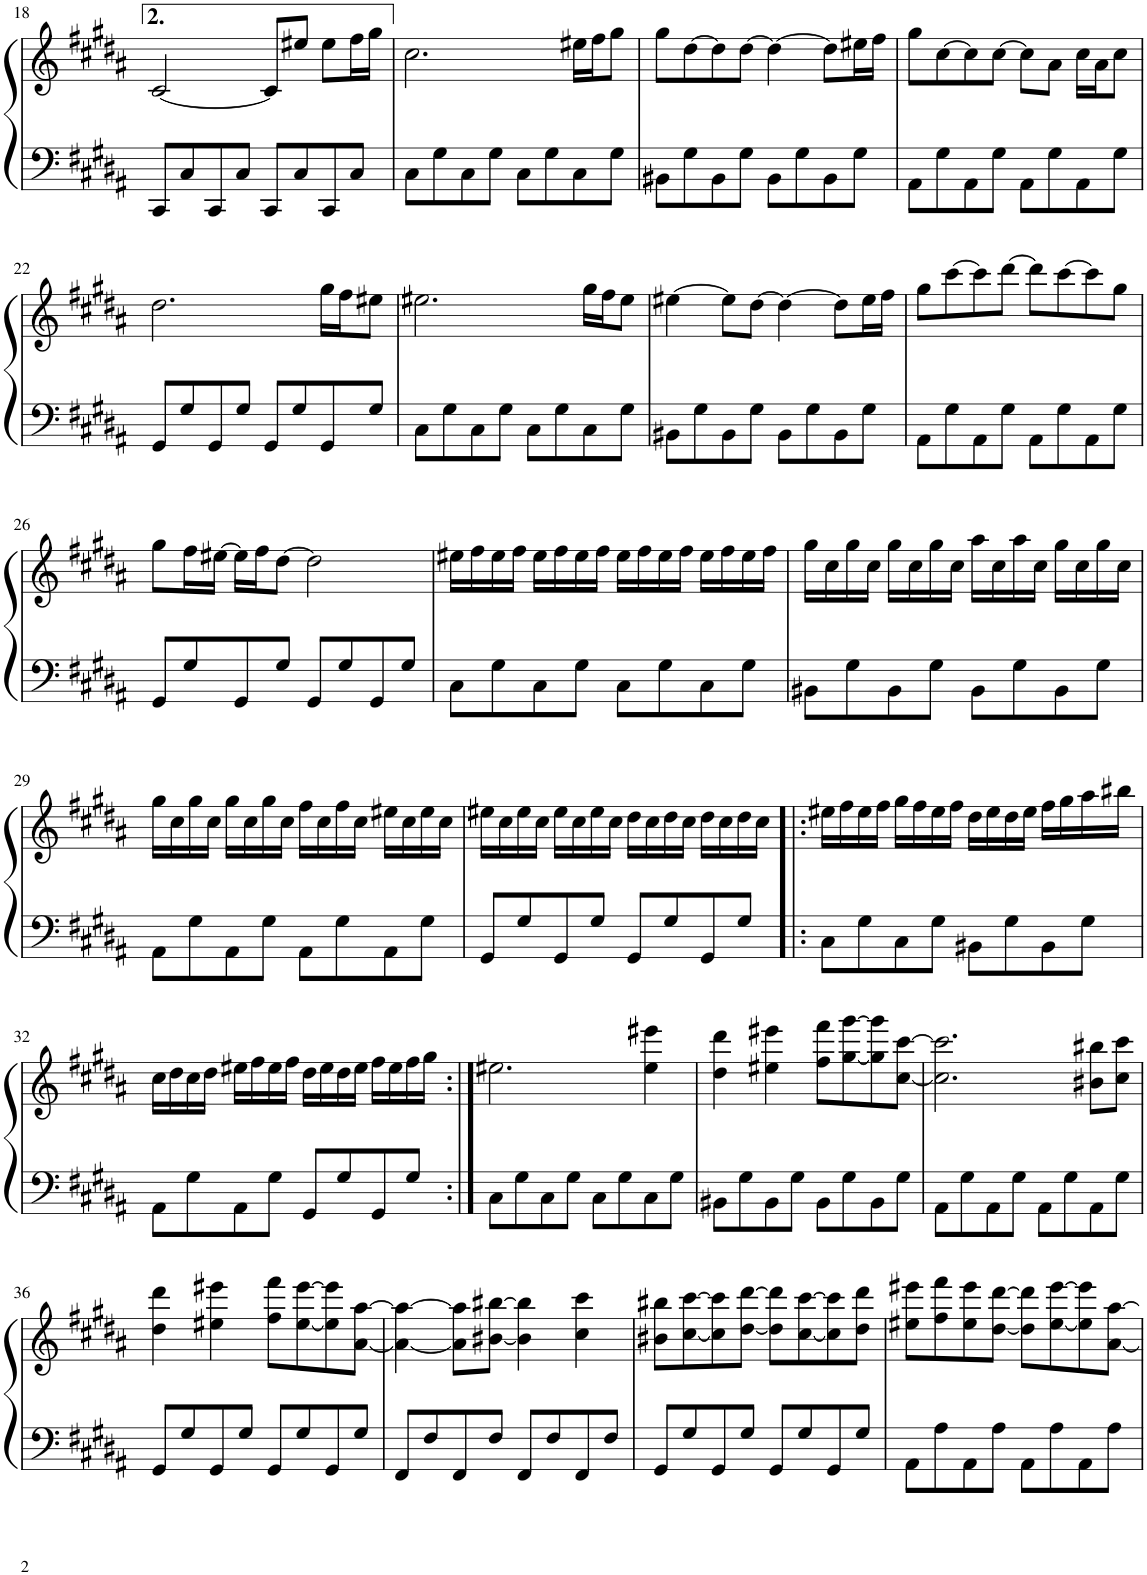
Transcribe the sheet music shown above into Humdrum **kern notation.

**kern	**kern
*part1	*part1
*staff2	*staff1
*I"Piano	*
*I'Pno.	*
!!LO:PB:g=z
*clefF4	*clefG2
*k[f#c#g#d#a#]	*k[f#c#g#d#a#]
*M4/4	*M4/4
=18	=18
8CC#/L	[2c#/
8C#/	.
8CC#/	.
8C#/J	.
8CC#/L	8c#/L]
8C#/	8ee#X/J
8CC#/	8ee#\L
8C#/J	16ff#\L
.	16gg#\JJ
=19	=19
8C#\L	2.cc#\
8G#\	.
8C#\	.
8G#\J	.
8C#\L	.
8G#\	.
8C#\	16ee#X\LL
.	16ff#\J
8G#\J	8gg#\J
=20	=20
8BB#X\L	8gg#\L
8G#\	[8dd#\
8BB#\	8dd#\]
8G#\J	[8dd#\J
8BB#\L	4dd#\_
8G#\	.
8BB#\	8dd#\L]
8G#\J	16ee#X\L
.	16ff#\JJ
=21	=21
8AA#\L	8gg#\L
8G#\	[8cc#\
8AA#\	8cc#\]
8G#\J	[8cc#\J
8AA#\L	8cc#\L]
8G#\	8a#\J
8AA#\	16cc#\LL
.	16a#\J
8G#\J	8cc#\J
!!LO:LB:g=z
=22	=22
8GG#/L	2.dd#\
8G#/	.
8GG#/	.
8G#/J	.
8GG#/L	.
8G#/	.
8GG#/	16gg#\LL
.	16ff#\J
8G#/J	8ee#X\J
=23	=23
8C#\L	2.ee#X\
8G#\	.
8C#\	.
8G#\J	.
8C#\L	.
8G#\	.
8C#\	16gg#\LL
.	16ff#\J
8G#\J	8ee#\J
=24	=24
8BB#X\L	[4ee#X\
8G#\	.
8BB#\	8ee#\L]
8G#\J	[8dd#\J
8BB#\L	4dd#\_
8G#\	.
8BB#\	8dd#\L]
8G#\J	16ee#\L
.	16ff#\JJ
=25	=25
8AA#\L	8gg#\L
8G#\	[8ccc#\
8AA#\	8ccc#\]
8G#\J	[8ddd#\J
8AA#\L	8ddd#\L]
8G#\	[8ccc#\
8AA#\	8ccc#\]
8G#\J	8gg#\J
!!LO:LB:g=z
=26	=26
8GG#/L	8gg#\L
8G#/	16ff#\L
.	[16ee#X\JJ
8GG#/	16ee#\LL]
.	16ff#\J
8G#/J	[8dd#\J
8GG#/L	2dd#\]
8G#/	.
8GG#/	.
8G#/J	.
=27	=27
8C#\L	16ee#X\LL
.	16ff#\
8G#\	16ee#\
.	16ff#\JJ
8C#\	16ee#\LL
.	16ff#\
8G#\J	16ee#\
.	16ff#\JJ
8C#\L	16ee#\LL
.	16ff#\
8G#\	16ee#\
.	16ff#\JJ
8C#\	16ee#\LL
.	16ff#\
8G#\J	16ee#\
.	16ff#\JJ
=28	=28
8BB#X\L	16gg#\LL
.	16cc#\
8G#\	16gg#\
.	16cc#\JJ
8BB#\	16gg#\LL
.	16cc#\
8G#\J	16gg#\
.	16cc#\JJ
8BB#\L	16aa#\LL
.	16cc#\
8G#\	16aa#\
.	16cc#\JJ
8BB#\	16gg#\LL
.	16cc#\
8G#\J	16gg#\
.	16cc#\JJ
!!LO:LB:g=z
=29	=29
8AA#\L	16gg#\LL
.	16cc#\
8G#\	16gg#\
.	16cc#\JJ
8AA#\	16gg#\LL
.	16cc#\
8G#\J	16gg#\
.	16cc#\JJ
8AA#\L	16ff#\LL
.	16cc#\
8G#\	16ff#\
.	16cc#\JJ
8AA#\	16ee#X\LL
.	16cc#\
8G#\J	16ee#\
.	16cc#\JJ
=30	=30
8GG#/L	16ee#X\LL
.	16cc#\
8G#/	16ee#\
.	16cc#\JJ
8GG#/	16ee#\LL
.	16cc#\
8G#/J	16ee#\
.	16cc#\JJ
8GG#/L	16dd#\LL
.	16cc#\
8G#/	16dd#\
.	16cc#\JJ
8GG#/	16dd#\LL
.	16cc#\
8G#/J	16dd#\
.	16cc#\JJ
=31!|:	=31!|:
8C#\L	16ee#X\LL
.	16ff#\
8G#\	16ee#\
.	16ff#\JJ
8C#\	16gg#\LL
.	16ff#\
8G#\J	16ee#\
.	16ff#\JJ
8BB#X\L	16dd#\LL
.	16ee#\
8G#\	16dd#\
.	16ee#\JJ
8BB#\	16ff#\LL
.	16gg#\
8G#\J	16aa#\
.	16bb#X\JJ
!!LO:LB:g=z
=32	=32
8AA#\L	16cc#\LL
.	16dd#\
8G#\	16cc#\
.	16dd#\JJ
8AA#\	16ee#X\LL
.	16ff#\
8G#\J	16ee#\
.	16ff#\JJ
8GG#/L	16dd#\LL
.	16ee#\
8G#/	16dd#\
.	16ee#\JJ
8GG#/	16ff#\LL
.	16ee#\
8G#/J	16ff#\
.	16gg#\JJ
=33:|!	=33:|!
8C#\L	2.ee#X\
8G#\	.
8C#\	.
8G#\J	.
8C#\L	.
8G#\	.
8C#\	4ee#\ 4eee#X\
8G#\J	.
=34	=34
8BB#X\L	4dd#\ 4ddd#\
8G#\	.
8BB#\	4ee#X\ 4eee#X\
8G#\J	.
8BB#\L	8ff#\ 8fff#\L
8G#\	[8gg#\ [8ggg#\
8BB#\	8gg#\] 8ggg#\]
8G#\J	[8cc#\ [8ccc#\J
=35	=35
8AA#\L	2.cc#\] 2.ccc#\]
8G#\	.
8AA#\	.
8G#\J	.
8AA#\L	.
8G#\	.
8AA#\	8b#X\ 8bb#X\L
8G#\J	8cc#\ 8ccc#\J
!!LO:LB:g=z
=36	=36
8GG#/L	4dd#\ 4ddd#\
8G#/	.
8GG#/	4ee#X\ 4eee#X\
8G#/J	.
8GG#/L	8ff#\ 8fff#\L
8G#/	[8ee#\ [8eee#\
8GG#/	8ee#\] 8eee#\]
8G#/J	[8a#\ [8aa#\J
=37	=37
8FF#/L	4a#\_ 4aa#\_
8F#/	.
8FF#/	8a#\] 8aa#\]L
8F#/J	[8b#X\ [8bb#X\J
8FF#/L	4b#\] 4bb#\]
8F#/	.
8FF#/	4cc#\ 4ccc#\
8F#/J	.
=38	=38
8GG#/L	8b#X\ 8bb#X\L
8G#/	[8cc#\ [8ccc#\
8GG#/	8cc#\] 8ccc#\]
8G#/J	[8dd#\ [8ddd#\J
8GG#/L	8dd#\] 8ddd#\]L
8G#/	[8cc#\ [8ccc#\
8GG#/	8cc#\] 8ccc#\]
8G#/J	8dd#\ 8ddd#\J
=39	=39
8AA#\L	8ee#X\ 8eee#X\L
8A#\	8ff#\ 8fff#\
8AA#\	8ee#\ 8eee#\
8A#\J	[8dd#\ [8ddd#\J
8AA#\L	8dd#\] 8ddd#\]L
8A#\	[8ee#\ [8eee#\
8AA#\	8ee#\] 8eee#\]
8A#\J	[8a#\ [8aa#\J
=	=
*-	*-
